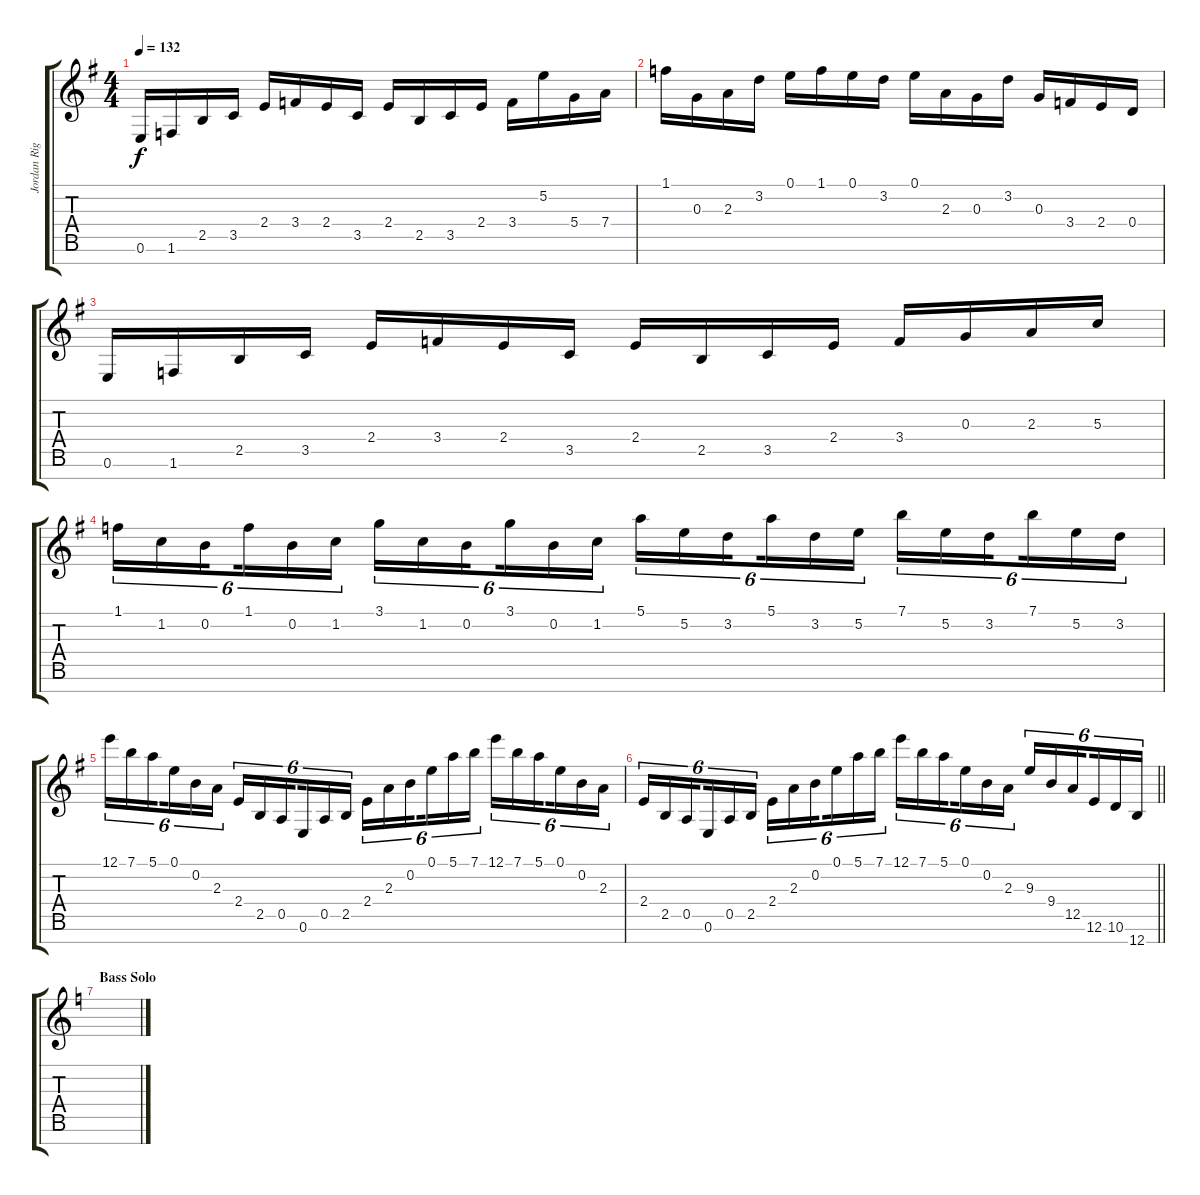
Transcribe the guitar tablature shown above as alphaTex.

\track ("Jordan Right Hand" "Jordan Rig") {instrument fx1rain}
\staff {score tabs}
\tuning (E5 B4 G4 D4 A3 E3 B2) {hide}
\ts (4 4)
\tempo 132
\clef g2
\ks g
0.6.16{dy f} 1.6.16 2.5.16 3.5.16 2.4.16 3.4.16 2.4.16 3.5.16 2.4.16 2.5.16 3.5.16 2.4.16 3.4.16 5.2.16 5.4.16 7.4.16 |
1.1.16 0.3.16 2.3.16 3.2.16 0.1.16 1.1.16 0.1.16 3.2.16 0.1.16 2.3.16 0.3.16 3.2.16 0.3.16 3.4.16 2.4.16 0.4.16 |
0.6.16 1.6.16 2.5.16 3.5.16 2.4.16 3.4.16 2.4.16 3.5.16 2.4.16 2.5.16 3.5.16 2.4.16 3.4.16 0.3.16 2.3.16 5.3.16 |
1.1.16{tu (6 4)} 1.2.16{tu (6 4)} 0.2.16{tu (6 4) beam splitsecondary} 1.1.16{tu (6 4)} 0.2.16{tu (6 4)} 1.2.16{tu (6 4)} 3.1.16{tu (6 4)} 1.2.16{tu (6 4)} 0.2.16{tu (6 4) beam splitsecondary} 3.1.16{tu (6 4)} 0.2.16{tu (6 4)} 1.2.16{tu (6 4)} 5.1.16{tu (6 4)} 5.2.16{tu (6 4)} 3.2.16{tu (6 4) beam splitsecondary} 5.1.16{tu (6 4)} 3.2.16{tu (6 4)} 5.2.16{tu (6 4)} 7.1.16{tu (6 4)} 5.2.16{tu (6 4)} 3.2.16{tu (6 4) beam splitsecondary} 7.1.16{tu (6 4)} 5.2.16{tu (6 4)} 3.2.16{tu (6 4)} |
12.1.16{tu (6 4)} 7.1.16{tu (6 4)} 5.1.16{tu (6 4) beam splitsecondary} 0.1.16{tu (6 4)} 0.2.16{tu (6 4)} 2.3.16{tu (6 4)} 2.4.16{tu (6 4)} 2.5.16{tu (6 4)} 0.5.16{tu (6 4) beam splitsecondary} 0.6.16{tu (6 4)} 0.5.16{tu (6 4)} 2.5.16{tu (6 4)} 2.4.16{tu (6 4)} 2.3.16{tu (6 4)} 0.2.16{tu (6 4) beam splitsecondary} 0.1.16{tu (6 4)} 5.1.16{tu (6 4)} 7.1.16{tu (6 4)} 12.1.16{tu (6 4)} 7.1.16{tu (6 4)} 5.1.16{tu (6 4) beam splitsecondary} 0.1.16{tu (6 4)} 0.2.16{tu (6 4)} 2.3.16{tu (6 4)} |
\barLineRight lightlight
2.4.16{tu (6 4)} 2.5.16{tu (6 4)} 0.5.16{tu (6 4) beam splitsecondary} 0.6.16{tu (6 4)} 0.5.16{tu (6 4)} 2.5.16{tu (6 4)} 2.4.16{tu (6 4)} 2.3.16{tu (6 4)} 0.2.16{tu (6 4) beam splitsecondary} 0.1.16{tu (6 4)} 5.1.16{tu (6 4)} 7.1.16{tu (6 4)} 12.1.16{tu (6 4)} 7.1.16{tu (6 4)} 5.1.16{tu (6 4) beam splitsecondary} 0.1.16{tu (6 4)} 0.2.16{tu (6 4)} 2.3.16{tu (6 4)} 9.3.16{tu (6 4)} 9.4.16{tu (6 4)} 12.5.16{tu (6 4) beam splitsecondary} 12.6.16{tu (6 4)} 10.6.16{tu (6 4)} 12.7.16{tu (6 4)} |
\section ("" "Bass Solo")
\ks c
